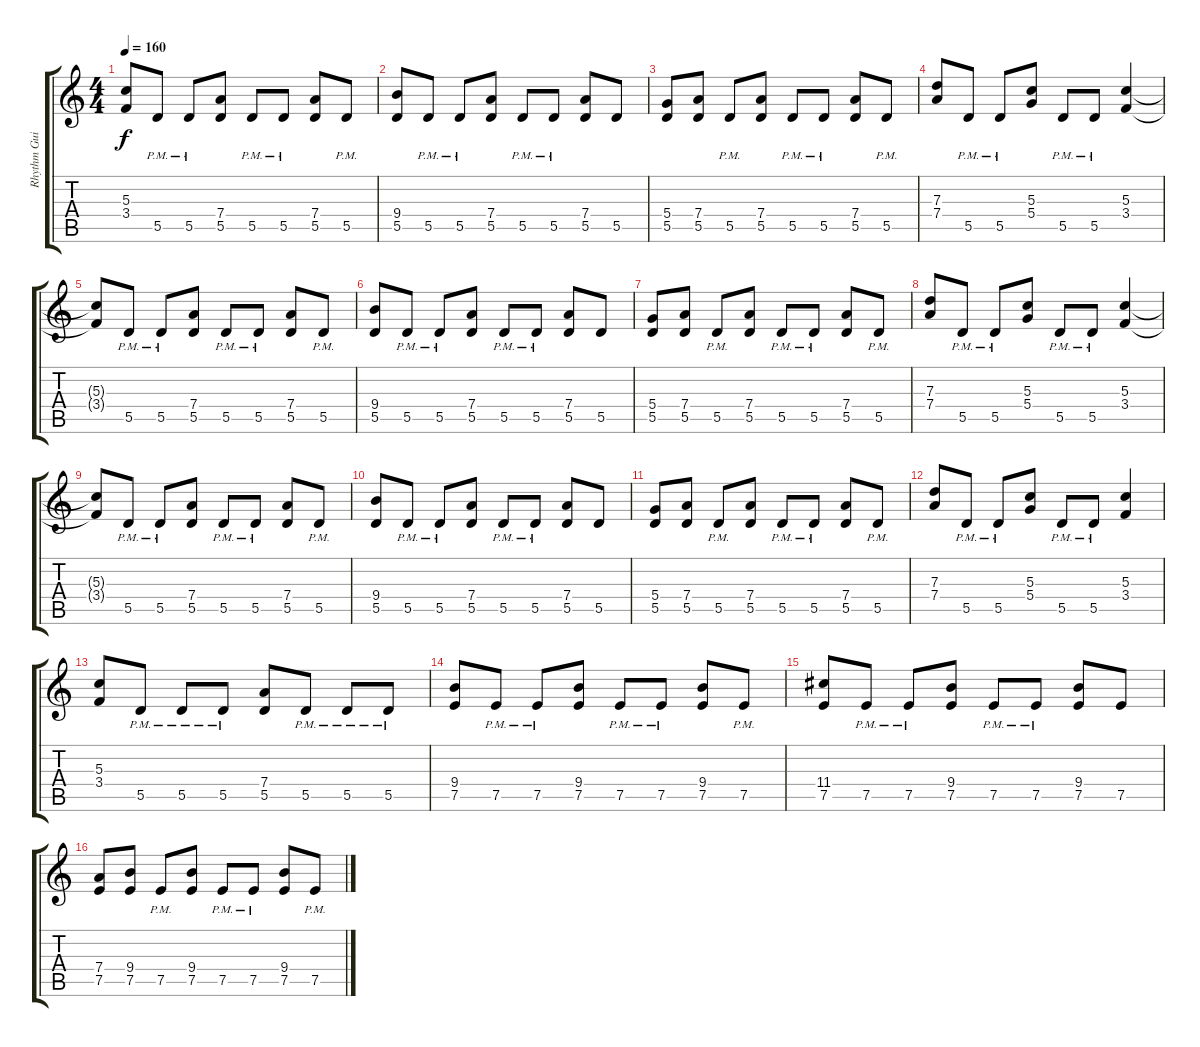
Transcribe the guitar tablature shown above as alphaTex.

\track ("Rhythm Guitar" "Rhythm Gui") {instrument distortionguitar}
\staff {score tabs}
\tuning (E4 B3 G3 D3 A2 E2) {hide}
\ts (4 4)
\tempo 160
\clef g2
\ks c
(5.3{t} 3.4{t}).8{dy f} 5.5{pm}.8 5.5{pm}.8 (7.4 5.5).8 5.5{pm}.8 5.5{pm}.8 (7.4 5.5).8 5.5{pm}.8 |
(9.4 5.5).8 5.5{pm}.8 5.5{pm}.8 (7.4 5.5).8 5.5{pm}.8 5.5{pm}.8 (7.4 5.5).8 5.5.8 |
(5.4 5.5).8 (7.4 5.5).8 5.5{pm}.8 (7.4 5.5).8 5.5{pm}.8 5.5{pm}.8 (7.4 5.5).8 5.5{pm}.8 |
(7.3 7.4).8 5.5{pm}.8 5.5{pm}.8 (5.3 5.4).8 5.5{pm}.8 5.5{pm}.8 (5.3 3.4).4 |
(5.3{t} 3.4{t}).8 5.5{pm}.8 5.5{pm}.8 (7.4 5.5).8 5.5{pm}.8 5.5{pm}.8 (7.4 5.5).8 5.5{pm}.8 |
(9.4 5.5).8 5.5{pm}.8 5.5{pm}.8 (7.4 5.5).8 5.5{pm}.8 5.5{pm}.8 (7.4 5.5).8 5.5.8 |
(5.4 5.5).8 (7.4 5.5).8 5.5{pm}.8 (7.4 5.5).8 5.5{pm}.8 5.5{pm}.8 (7.4 5.5).8 5.5{pm}.8 |
(7.3 7.4).8 5.5{pm}.8 5.5{pm}.8 (5.3 5.4).8 5.5{pm}.8 5.5{pm}.8 (5.3 3.4).4 |
(5.3{t} 3.4{t}).8 5.5{pm}.8 5.5{pm}.8 (7.4 5.5).8 5.5{pm}.8 5.5{pm}.8 (7.4 5.5).8 5.5{pm}.8 |
(9.4 5.5).8 5.5{pm}.8 5.5{pm}.8 (7.4 5.5).8 5.5{pm}.8 5.5{pm}.8 (7.4 5.5).8 5.5.8 |
(5.4 5.5).8 (7.4 5.5).8 5.5{pm}.8 (7.4 5.5).8 5.5{pm}.8 5.5{pm}.8 (7.4 5.5).8 5.5{pm}.8 |
(7.3 7.4).8 5.5{pm}.8 5.5{pm}.8 (5.3 5.4).8 5.5{pm}.8 5.5{pm}.8 (5.3 3.4).4 |
(5.3 3.4).8 5.5{pm}.8 5.5{pm}.8 5.5{pm}.8 (7.4 5.5).8 5.5{pm}.8 5.5{pm}.8 5.5{pm}.8 |
(9.4 7.5).8 7.5{pm}.8 7.5{pm}.8 (9.4 7.5).8 7.5{pm}.8 7.5{pm}.8 (9.4 7.5).8 7.5{pm}.8 |
(11.4 7.5).8 7.5{pm}.8 7.5{pm}.8 (9.4 7.5).8 7.5{pm}.8 7.5{pm}.8 (9.4 7.5).8 7.5.8 |
(7.4 7.5).8 (9.4 7.5).8 7.5{pm}.8 (9.4 7.5).8 7.5{pm}.8 7.5{pm}.8 (9.4 7.5).8 7.5{pm}.8
